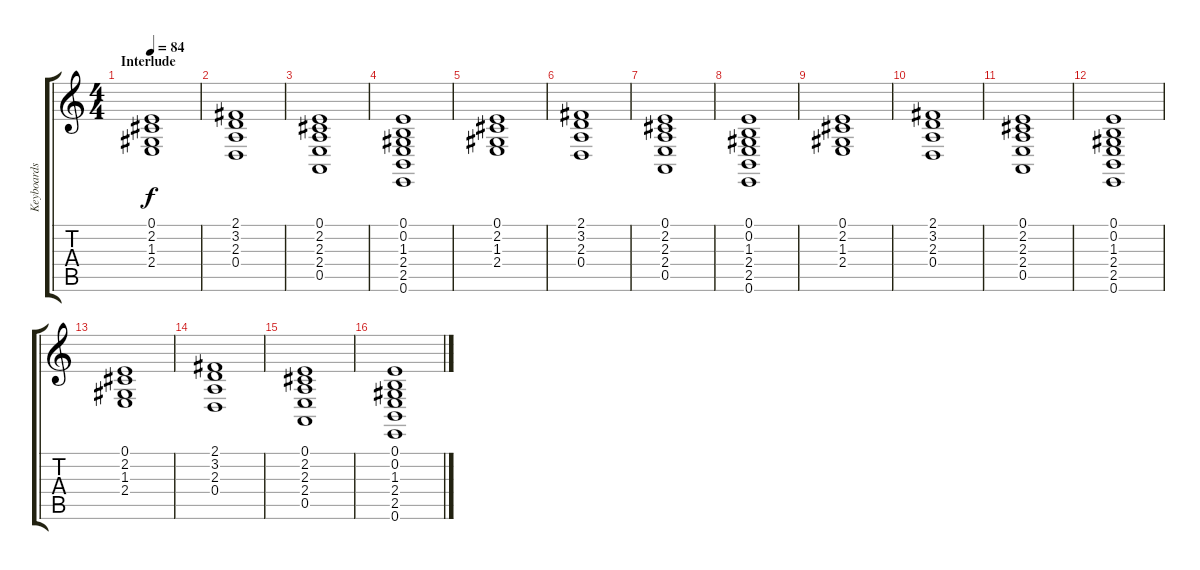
\track ("Keyboards 1" "Keyboards ") {instrument stringensemble1}
\staff {score tabs}
\tuning (E4 B3 G3 D3 A2 E2) {hide}
\ts (4 4)
\section ("" "Interlude")
\tempo 84
\clef g2
\ks c
(0.1 2.2 1.3 2.4).1{dy f} |
(2.1 3.2 2.3 0.4).1 |
(0.1 2.2 2.3 2.4 0.5).1 |
(0.1 0.2 1.3 2.4 2.5 0.6).1 |
(0.1 2.2 1.3 2.4).1 |
(2.1 3.2 2.3 0.4).1 |
(0.1 2.2 2.3 2.4 0.5).1 |
(0.1 0.2 1.3 2.4 2.5 0.6).1 |
(0.1 2.2 1.3 2.4).1 |
(2.1 3.2 2.3 0.4).1 |
(0.1 2.2 2.3 2.4 0.5).1 |
(0.1 0.2 1.3 2.4 2.5 0.6).1 |
(0.1 2.2 1.3 2.4).1 |
(2.1 3.2 2.3 0.4).1 |
(0.1 2.2 2.3 2.4 0.5).1 |
(0.1 0.2 1.3 2.4 2.5 0.6).1
